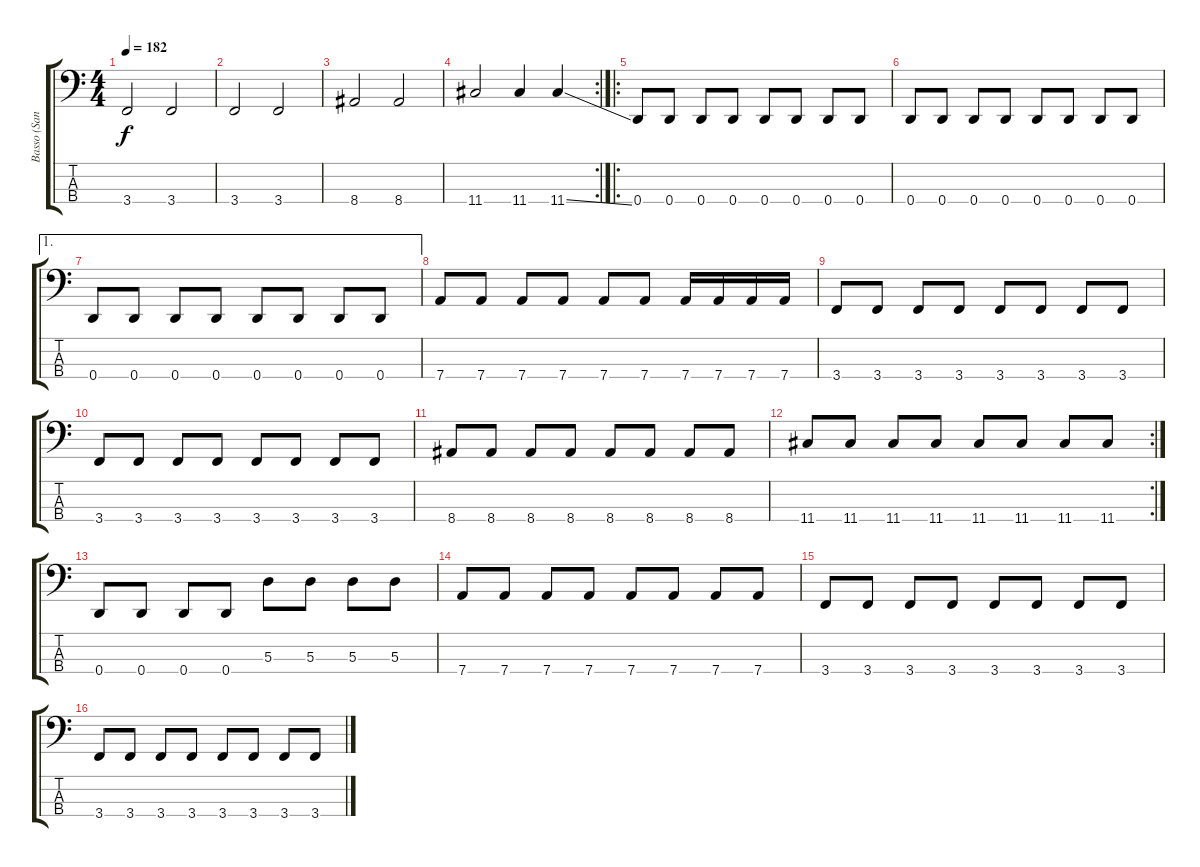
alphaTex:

\track ("Basso (Santtu)" "Basso (San") {instrument electricbasspick}
\staff {score tabs}
\tuning (G2 D2 A1 D1) {hide}
\ts (4 4)
\tempo 182
\clef f4
\ks c
3.4.2{dy f} 3.4.2 |
3.4.2 3.4.2 |
8.4.2 8.4.2 |
\rc 2
11.4.2 11.4.4 11.4{ss}.4 |
\ro
0.4.8 0.4.8 0.4.8 0.4.8 0.4.8 0.4.8 0.4.8 0.4.8 |
0.4.8 0.4.8 0.4.8 0.4.8 0.4.8 0.4.8 0.4.8 0.4.8 |
\ae 1
0.4.8 0.4.8 0.4.8 0.4.8 0.4.8 0.4.8 0.4.8 0.4.8 |
7.4.8 7.4.8 7.4.8 7.4.8 7.4.8 7.4.8 7.4.16 7.4.16 7.4.16 7.4.16 |
3.4.8 3.4.8 3.4.8 3.4.8 3.4.8 3.4.8 3.4.8 3.4.8 |
3.4.8 3.4.8 3.4.8 3.4.8 3.4.8 3.4.8 3.4.8 3.4.8 |
8.4.8 8.4.8 8.4.8 8.4.8 8.4.8 8.4.8 8.4.8 8.4.8 |
\rc 2
11.4.8 11.4.8 11.4.8 11.4.8 11.4.8 11.4.8 11.4.8 11.4.8 |
0.4.8 0.4.8 0.4.8 0.4.8 5.3.8 5.3.8 5.3.8 5.3.8 |
7.4.8 7.4.8 7.4.8 7.4.8 7.4.8 7.4.8 7.4.8 7.4.8 |
3.4.8 3.4.8 3.4.8 3.4.8 3.4.8 3.4.8 3.4.8 3.4.8 |
3.4.8 3.4.8 3.4.8 3.4.8 3.4.8 3.4.8 3.4.8 3.4.8
